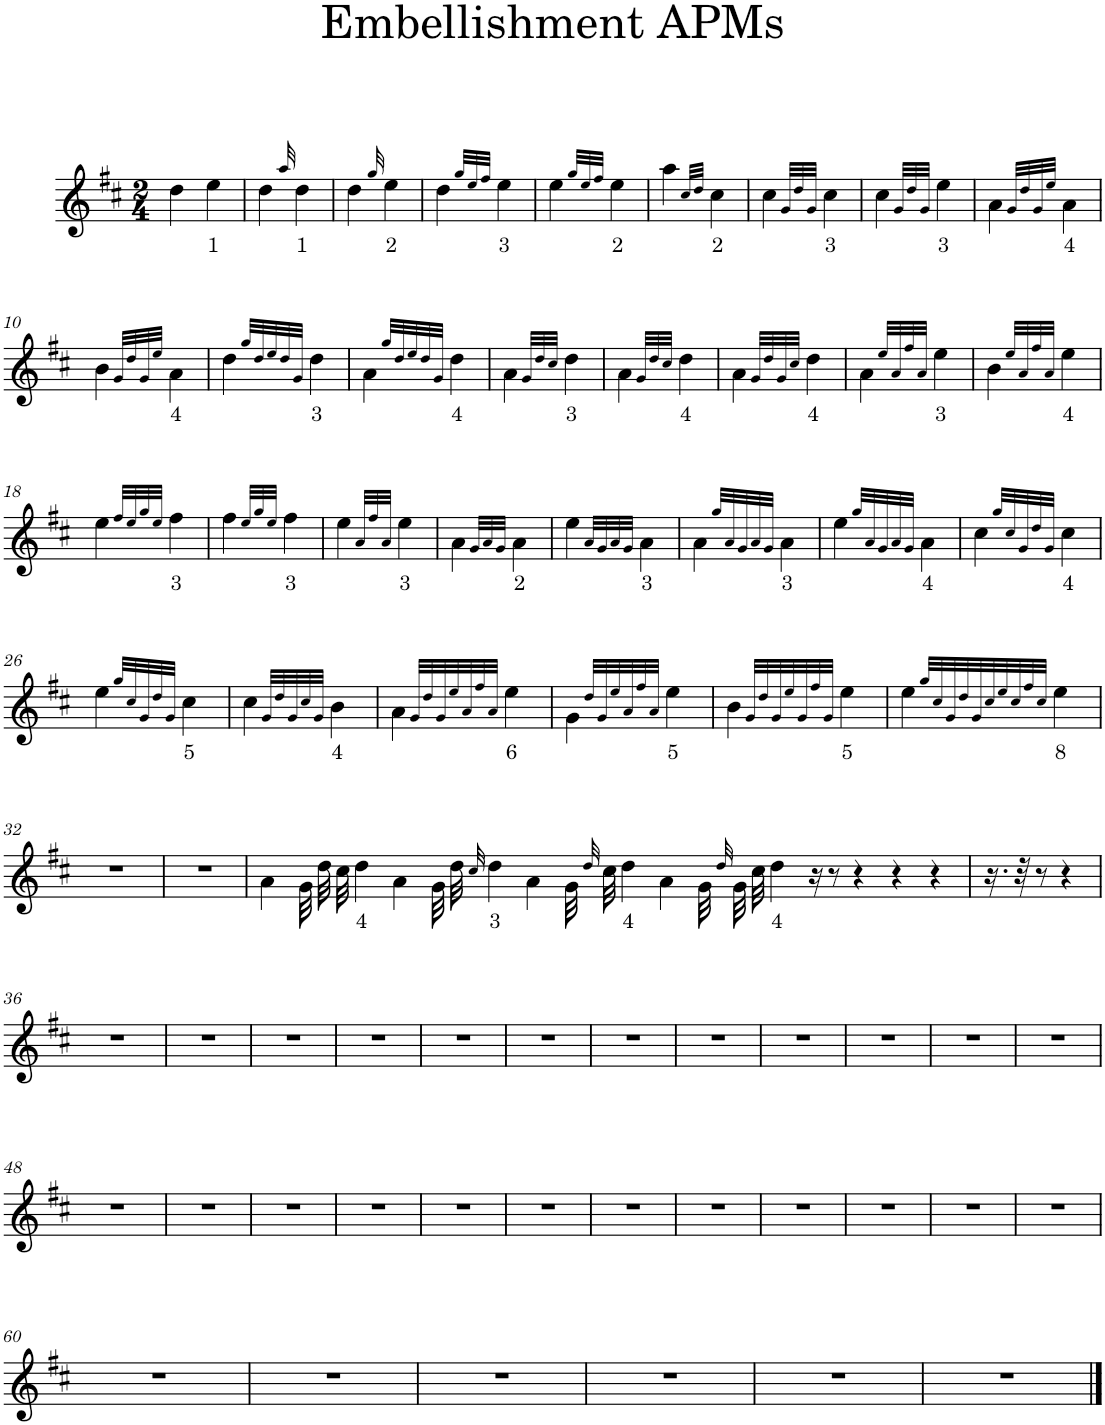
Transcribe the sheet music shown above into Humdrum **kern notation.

**kern	**text
*part1	*part1
*staff1	*staff1
*I"Bagpipe	*
*I'Bagp.	*
*clefG2	*
*Trd1c2	*
*k[f#c#]	*
*M2/4	*
=1	=1
4dd\	.
!	!LO:LY:b
4ee\	1
=2	=2
4dd\	.
32qaa/	.
!	!LO:LY:b
4dd\	1
=3	=3
4dd\	.
32qgg/	.
!	!LO:LY:b
4ee\	2
=4	=4
4dd\	.
32qgg/LLL	.
32qee/	.
32qff#/JJJ	.
!	!LO:LY:b
4ee\	3
=5	=5
4ee\	.
32qgg/LLL	.
32qee/	.
32qff#/JJJ	.
!	!LO:LY:b
4ee\	2
=6	=6
4aa\	.
32qcc#/LLL	.
32qdd/JJJ	.
!	!LO:LY:b
4cc#\	2
=7	=7
4cc#\	.
32qg/LLL	.
32qdd/	.
32qg/JJJ	.
!	!LO:LY:b
4cc#\	3
=8	=8
4cc#\	.
32qg/LLL	.
32qdd/	.
32qg/JJJ	.
!	!LO:LY:b
4ee\	3
=9	=9
4a\	.
32qg/LLL	.
32qdd/	.
32qg/	.
32qee/JJJ	.
!	!LO:LY:b
4a\	4
!!LO:LB:g=z
=10	=10
4b\	.
32qg/LLL	.
32qdd/	.
32qg/	.
32qee/JJJ	.
!	!LO:LY:b
4a\	4
=11	=11
4dd\	.
32qgg/LLL	.
32qdd/	.
32qee/	.
32qdd/	.
32qg/JJJ	.
!	!LO:LY:b
4dd\	3
=12	=12
4a\	.
32qgg/LLL	.
32qdd/	.
32qee/	.
32qdd/	.
32qg/JJJ	.
!	!LO:LY:b
4dd\	4
=13	=13
4a\	.
32qg/LLL	.
32qdd/	.
32qcc#/JJJ	.
!	!LO:LY:b
4dd\	3
=14	=14
4a\	.
32qg/LLL	.
32qdd/	.
32qcc#/JJJ	.
!	!LO:LY:b
4dd\	4
=15	=15
4a\	.
32qg/LLL	.
32qdd/	.
32qg/	.
32qcc#/JJJ	.
!	!LO:LY:b
4dd\	4
=16	=16
4a\	.
32qee/LLL	.
32qa/	.
32qff#/	.
32qa/JJJ	.
!	!LO:LY:b
4ee\	3
=17	=17
4b\	.
32qee/LLL	.
32qa/	.
32qff#/	.
32qa/JJJ	.
!	!LO:LY:b
4ee\	4
!!LO:LB:g=z
=18	=18
4ee\	.
32qff#/LLL	.
32qee/	.
32qgg/	.
32qee/JJJ	.
!	!LO:LY:b
4ff#\	3
=19	=19
4ff#\	.
32qee/LLL	.
32qgg/	.
32qee/JJJ	.
!	!LO:LY:b
4ff#\	3
=20	=20
4ee\	.
32qa/LLL	.
32qff#/	.
32qa/JJJ	.
!	!LO:LY:b
4ee\	3
=21	=21
4a\	.
32qg/LLL	.
32qa/	.
32qg/JJJ	.
!	!LO:LY:b
4a\	2
=22	=22
4ee\	.
32qa/LLL	.
32qg/	.
32qa/	.
32qg/JJJ	.
!	!LO:LY:b
4a\	3
=23	=23
4a\	.
32qgg/LLL	.
32qa/	.
32qg/	.
32qa/	.
32qg/JJJ	.
!	!LO:LY:b
4a\	3
=24	=24
4ee\	.
32qgg/LLL	.
32qa/	.
32qg/	.
32qa/	.
32qg/JJJ	.
!	!LO:LY:b
4a\	4
=25	=25
4cc#\	.
32qgg/LLL	.
32qcc#/	.
32qg/	.
32qdd/	.
32qg/JJJ	.
!	!LO:LY:b
4cc#\	4
!!LO:LB:g=z
=26	=26
4ee\	.
32qgg/LLL	.
32qcc#/	.
32qg/	.
32qdd/	.
32qg/JJJ	.
!	!LO:LY:b
4cc#\	5
=27	=27
4cc#\	.
32qg/LLL	.
32qdd/	.
32qg/	.
32qcc#/	.
32qg/JJJ	.
!	!LO:LY:b
4b\	4
=28	=28
4a\	.
32qg/LLL	.
32qdd/	.
32qg/	.
32qee/	.
32qa/	.
32qff#/	.
32qa/JJJ	.
!	!LO:LY:b
4ee\	6
=29	=29
4g\	.
32qdd/LLL	.
32qg/	.
32qee/	.
32qa/	.
32qff#/	.
32qa/JJJ	.
!	!LO:LY:b
4ee\	5
=30	=30
4b\	.
32qg/LLL	.
32qdd/	.
32qg/	.
32qee/	.
32qg/	.
32qff#/	.
32qg/JJJ	.
!	!LO:LY:b
4ee\	5
=31	=31
4ee\	.
32qgg/LLL	.
32qcc#/	.
32qg/	.
32qdd/	.
32qg/	.
32qcc#/	.
32qee/	.
32qcc#/	.
32qff#/	.
32qcc#/JJJ	.
!	!LO:LY:b
4ee\	8
!!LO:LB:g=z
=32	=32
2r	.
=33	=33
2r	.
=34	=34
4a\	.
32g\	.
32dd\	.
32cc#\	.
!	!LO:LY:b
[32%5dd\	4
16.ryy	.
4a\	.
32g\	.
32dd\	.
32qcc#/	.
!	!LO:LY:b
4dd\	3
4a\	.
32g\	.
32qdd/	.
32cc#\	.
!	!LO:LY:b
4dd\	4
4a\	.
32g\	.
32qdd/	.
32g\	.
32cc#\	.
!	!LO:LY:b
4dd\	4
16r	.
8r	.
4r	.
4r	.
4r	.
=35	=35
16.r	.
16.dd\]	.
32r	.
8r	.
4r	.
!!LO:LB:g=z
=36	=36
2r	.
=37	=37
2r	.
=38	=38
2r	.
=39	=39
2r	.
=40	=40
2r	.
=41	=41
2r	.
=42	=42
2r	.
=43	=43
2r	.
=44	=44
2r	.
=45	=45
2r	.
=46	=46
2r	.
=47	=47
2r	.
!!LO:LB:g=z
=48	=48
2r	.
=49	=49
2r	.
=50	=50
2r	.
=51	=51
2r	.
=52	=52
2r	.
=53	=53
2r	.
=54	=54
2r	.
=55	=55
2r	.
=56	=56
2r	.
=57	=57
2r	.
=58	=58
2r	.
=59	=59
2r	.
!!LO:LB:g=z
=60	=60
2r	.
=61	=61
2r	.
=62	=62
2r	.
=63	=63
2r	.
=64	=64
2r	.
=65	=65
2r	.
==	==
*-	*-
